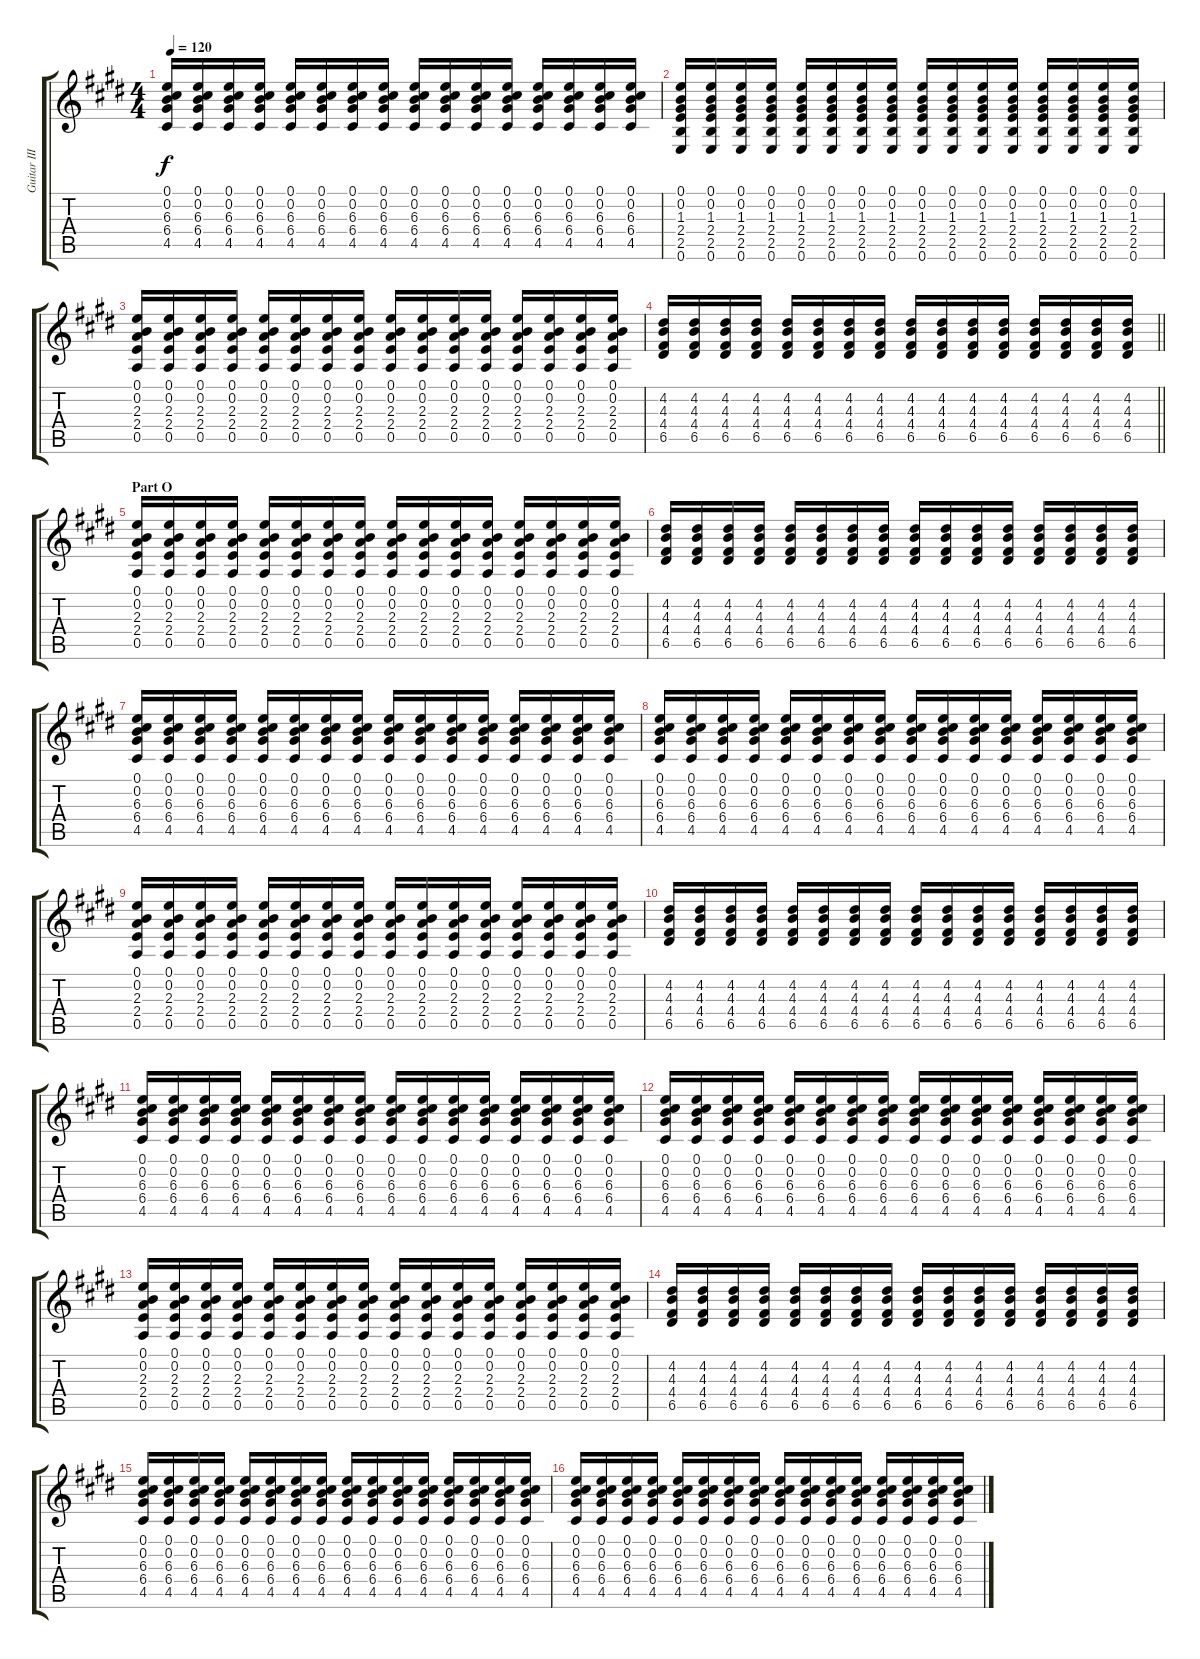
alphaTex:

\track ("Guitar III (Inoran)" "Guitar III") {instrument distortionguitar}
\staff {score tabs}
\tuning (E4 B3 G3 D3 A2 E2) {hide}
\ts (4 4)
\tempo 120
\clef g2
\ks e
(0.1 0.2 6.3 6.4 4.5).16{dy f} (0.1 0.2 6.3 6.4 4.5).16 (0.1 0.2 6.3 6.4 4.5).16 (0.1 0.2 6.3 6.4 4.5).16 (0.1 0.2 6.3 6.4 4.5).16 (0.1 0.2 6.3 6.4 4.5).16 (0.1 0.2 6.3 6.4 4.5).16 (0.1 0.2 6.3 6.4 4.5).16 (0.1 0.2 6.3 6.4 4.5).16 (0.1 0.2 6.3 6.4 4.5).16 (0.1 0.2 6.3 6.4 4.5).16 (0.1 0.2 6.3 6.4 4.5).16 (0.1 0.2 6.3 6.4 4.5).16 (0.1 0.2 6.3 6.4 4.5).16 (0.1 0.2 6.3 6.4 4.5).16 (0.1 0.2 6.3 6.4 4.5).16 |
(0.1 0.2 1.3 2.4 2.5 0.6).16 (0.1 0.2 1.3 2.4 2.5 0.6).16 (0.1 0.2 1.3 2.4 2.5 0.6).16 (0.1 0.2 1.3 2.4 2.5 0.6).16 (0.1 0.2 1.3 2.4 2.5 0.6).16 (0.1 0.2 1.3 2.4 2.5 0.6).16 (0.1 0.2 1.3 2.4 2.5 0.6).16 (0.1 0.2 1.3 2.4 2.5 0.6).16 (0.1 0.2 1.3 2.4 2.5 0.6).16 (0.1 0.2 1.3 2.4 2.5 0.6).16 (0.1 0.2 1.3 2.4 2.5 0.6).16 (0.1 0.2 1.3 2.4 2.5 0.6).16 (0.1 0.2 1.3 2.4 2.5 0.6).16 (0.1 0.2 1.3 2.4 2.5 0.6).16 (0.1 0.2 1.3 2.4 2.5 0.6).16 (0.1 0.2 1.3 2.4 2.5 0.6).16 |
(0.1 0.2 2.3 2.4 0.5).16 (0.1 0.2 2.3 2.4 0.5).16 (0.1 0.2 2.3 2.4 0.5).16 (0.1 0.2 2.3 2.4 0.5).16 (0.1 0.2 2.3 2.4 0.5).16 (0.1 0.2 2.3 2.4 0.5).16 (0.1 0.2 2.3 2.4 0.5).16 (0.1 0.2 2.3 2.4 0.5).16 (0.1 0.2 2.3 2.4 0.5).16 (0.1 0.2 2.3 2.4 0.5).16 (0.1 0.2 2.3 2.4 0.5).16 (0.1 0.2 2.3 2.4 0.5).16 (0.1 0.2 2.3 2.4 0.5).16 (0.1 0.2 2.3 2.4 0.5).16 (0.1 0.2 2.3 2.4 0.5).16 (0.1 0.2 2.3 2.4 0.5).16 |
\barLineRight lightlight
(4.2 4.3 4.4 6.5).16 (4.2 4.3 4.4 6.5).16 (4.2 4.3 4.4 6.5).16 (4.2 4.3 4.4 6.5).16 (4.2 4.3 4.4 6.5).16 (4.2 4.3 4.4 6.5).16 (4.2 4.3 4.4 6.5).16 (4.2 4.3 4.4 6.5).16 (4.2 4.3 4.4 6.5).16 (4.2 4.3 4.4 6.5).16 (4.2 4.3 4.4 6.5).16 (4.2 4.3 4.4 6.5).16 (4.2 4.3 4.4 6.5).16 (4.2 4.3 4.4 6.5).16 (4.2 4.3 4.4 6.5).16 (4.2 4.3 4.4 6.5).16 |
\section ("" "Part O")
(0.1 0.2 2.3 2.4 0.5).16 (0.1 0.2 2.3 2.4 0.5).16 (0.1 0.2 2.3 2.4 0.5).16 (0.1 0.2 2.3 2.4 0.5).16 (0.1 0.2 2.3 2.4 0.5).16 (0.1 0.2 2.3 2.4 0.5).16 (0.1 0.2 2.3 2.4 0.5).16 (0.1 0.2 2.3 2.4 0.5).16 (0.1 0.2 2.3 2.4 0.5).16 (0.1 0.2 2.3 2.4 0.5).16 (0.1 0.2 2.3 2.4 0.5).16 (0.1 0.2 2.3 2.4 0.5).16 (0.1 0.2 2.3 2.4 0.5).16 (0.1 0.2 2.3 2.4 0.5).16 (0.1 0.2 2.3 2.4 0.5).16 (0.1 0.2 2.3 2.4 0.5).16 |
(4.2 4.3 4.4 6.5).16 (4.2 4.3 4.4 6.5).16 (4.2 4.3 4.4 6.5).16 (4.2 4.3 4.4 6.5).16 (4.2 4.3 4.4 6.5).16 (4.2 4.3 4.4 6.5).16 (4.2 4.3 4.4 6.5).16 (4.2 4.3 4.4 6.5).16 (4.2 4.3 4.4 6.5).16 (4.2 4.3 4.4 6.5).16 (4.2 4.3 4.4 6.5).16 (4.2 4.3 4.4 6.5).16 (4.2 4.3 4.4 6.5).16 (4.2 4.3 4.4 6.5).16 (4.2 4.3 4.4 6.5).16 (4.2 4.3 4.4 6.5).16 |
(0.1 0.2 6.3 6.4 4.5).16 (0.1 0.2 6.3 6.4 4.5).16 (0.1 0.2 6.3 6.4 4.5).16 (0.1 0.2 6.3 6.4 4.5).16 (0.1 0.2 6.3 6.4 4.5).16 (0.1 0.2 6.3 6.4 4.5).16 (0.1 0.2 6.3 6.4 4.5).16 (0.1 0.2 6.3 6.4 4.5).16 (0.1 0.2 6.3 6.4 4.5).16 (0.1 0.2 6.3 6.4 4.5).16 (0.1 0.2 6.3 6.4 4.5).16 (0.1 0.2 6.3 6.4 4.5).16 (0.1 0.2 6.3 6.4 4.5).16 (0.1 0.2 6.3 6.4 4.5).16 (0.1 0.2 6.3 6.4 4.5).16 (0.1 0.2 6.3 6.4 4.5).16 |
(0.1 0.2 6.3 6.4 4.5).16 (0.1 0.2 6.3 6.4 4.5).16 (0.1 0.2 6.3 6.4 4.5).16 (0.1 0.2 6.3 6.4 4.5).16 (0.1 0.2 6.3 6.4 4.5).16 (0.1 0.2 6.3 6.4 4.5).16 (0.1 0.2 6.3 6.4 4.5).16 (0.1 0.2 6.3 6.4 4.5).16 (0.1 0.2 6.3 6.4 4.5).16 (0.1 0.2 6.3 6.4 4.5).16 (0.1 0.2 6.3 6.4 4.5).16 (0.1 0.2 6.3 6.4 4.5).16 (0.1 0.2 6.3 6.4 4.5).16 (0.1 0.2 6.3 6.4 4.5).16 (0.1 0.2 6.3 6.4 4.5).16 (0.1 0.2 6.3 6.4 4.5).16 |
(0.1 0.2 2.3 2.4 0.5).16 (0.1 0.2 2.3 2.4 0.5).16 (0.1 0.2 2.3 2.4 0.5).16 (0.1 0.2 2.3 2.4 0.5).16 (0.1 0.2 2.3 2.4 0.5).16 (0.1 0.2 2.3 2.4 0.5).16 (0.1 0.2 2.3 2.4 0.5).16 (0.1 0.2 2.3 2.4 0.5).16 (0.1 0.2 2.3 2.4 0.5).16 (0.1 0.2 2.3 2.4 0.5).16 (0.1 0.2 2.3 2.4 0.5).16 (0.1 0.2 2.3 2.4 0.5).16 (0.1 0.2 2.3 2.4 0.5).16 (0.1 0.2 2.3 2.4 0.5).16 (0.1 0.2 2.3 2.4 0.5).16 (0.1 0.2 2.3 2.4 0.5).16 |
(4.2 4.3 4.4 6.5).16 (4.2 4.3 4.4 6.5).16 (4.2 4.3 4.4 6.5).16 (4.2 4.3 4.4 6.5).16 (4.2 4.3 4.4 6.5).16 (4.2 4.3 4.4 6.5).16 (4.2 4.3 4.4 6.5).16 (4.2 4.3 4.4 6.5).16 (4.2 4.3 4.4 6.5).16 (4.2 4.3 4.4 6.5).16 (4.2 4.3 4.4 6.5).16 (4.2 4.3 4.4 6.5).16 (4.2 4.3 4.4 6.5).16 (4.2 4.3 4.4 6.5).16 (4.2 4.3 4.4 6.5).16 (4.2 4.3 4.4 6.5).16 |
(0.1 0.2 6.3 6.4 4.5).16 (0.1 0.2 6.3 6.4 4.5).16 (0.1 0.2 6.3 6.4 4.5).16 (0.1 0.2 6.3 6.4 4.5).16 (0.1 0.2 6.3 6.4 4.5).16 (0.1 0.2 6.3 6.4 4.5).16 (0.1 0.2 6.3 6.4 4.5).16 (0.1 0.2 6.3 6.4 4.5).16 (0.1 0.2 6.3 6.4 4.5).16 (0.1 0.2 6.3 6.4 4.5).16 (0.1 0.2 6.3 6.4 4.5).16 (0.1 0.2 6.3 6.4 4.5).16 (0.1 0.2 6.3 6.4 4.5).16 (0.1 0.2 6.3 6.4 4.5).16 (0.1 0.2 6.3 6.4 4.5).16 (0.1 0.2 6.3 6.4 4.5).16 |
(0.1 0.2 6.3 6.4 4.5).16 (0.1 0.2 6.3 6.4 4.5).16 (0.1 0.2 6.3 6.4 4.5).16 (0.1 0.2 6.3 6.4 4.5).16 (0.1 0.2 6.3 6.4 4.5).16 (0.1 0.2 6.3 6.4 4.5).16 (0.1 0.2 6.3 6.4 4.5).16 (0.1 0.2 6.3 6.4 4.5).16 (0.1 0.2 6.3 6.4 4.5).16 (0.1 0.2 6.3 6.4 4.5).16 (0.1 0.2 6.3 6.4 4.5).16 (0.1 0.2 6.3 6.4 4.5).16 (0.1 0.2 6.3 6.4 4.5).16 (0.1 0.2 6.3 6.4 4.5).16 (0.1 0.2 6.3 6.4 4.5).16 (0.1 0.2 6.3 6.4 4.5).16 |
(0.1 0.2 2.3 2.4 0.5).16 (0.1 0.2 2.3 2.4 0.5).16 (0.1 0.2 2.3 2.4 0.5).16 (0.1 0.2 2.3 2.4 0.5).16 (0.1 0.2 2.3 2.4 0.5).16 (0.1 0.2 2.3 2.4 0.5).16 (0.1 0.2 2.3 2.4 0.5).16 (0.1 0.2 2.3 2.4 0.5).16 (0.1 0.2 2.3 2.4 0.5).16 (0.1 0.2 2.3 2.4 0.5).16 (0.1 0.2 2.3 2.4 0.5).16 (0.1 0.2 2.3 2.4 0.5).16 (0.1 0.2 2.3 2.4 0.5).16 (0.1 0.2 2.3 2.4 0.5).16 (0.1 0.2 2.3 2.4 0.5).16 (0.1 0.2 2.3 2.4 0.5).16 |
(4.2 4.3 4.4 6.5).16 (4.2 4.3 4.4 6.5).16 (4.2 4.3 4.4 6.5).16 (4.2 4.3 4.4 6.5).16 (4.2 4.3 4.4 6.5).16 (4.2 4.3 4.4 6.5).16 (4.2 4.3 4.4 6.5).16 (4.2 4.3 4.4 6.5).16 (4.2 4.3 4.4 6.5).16 (4.2 4.3 4.4 6.5).16 (4.2 4.3 4.4 6.5).16 (4.2 4.3 4.4 6.5).16 (4.2 4.3 4.4 6.5).16 (4.2 4.3 4.4 6.5).16 (4.2 4.3 4.4 6.5).16 (4.2 4.3 4.4 6.5).16 |
(0.1 0.2 6.3 6.4 4.5).16 (0.1 0.2 6.3 6.4 4.5).16 (0.1 0.2 6.3 6.4 4.5).16 (0.1 0.2 6.3 6.4 4.5).16 (0.1 0.2 6.3 6.4 4.5).16 (0.1 0.2 6.3 6.4 4.5).16 (0.1 0.2 6.3 6.4 4.5).16 (0.1 0.2 6.3 6.4 4.5).16 (0.1 0.2 6.3 6.4 4.5).16 (0.1 0.2 6.3 6.4 4.5).16 (0.1 0.2 6.3 6.4 4.5).16 (0.1 0.2 6.3 6.4 4.5).16 (0.1 0.2 6.3 6.4 4.5).16 (0.1 0.2 6.3 6.4 4.5).16 (0.1 0.2 6.3 6.4 4.5).16 (0.1 0.2 6.3 6.4 4.5).16 |
(0.1 0.2 6.3 6.4 4.5).16 (0.1 0.2 6.3 6.4 4.5).16 (0.1 0.2 6.3 6.4 4.5).16 (0.1 0.2 6.3 6.4 4.5).16 (0.1 0.2 6.3 6.4 4.5).16 (0.1 0.2 6.3 6.4 4.5).16 (0.1 0.2 6.3 6.4 4.5).16 (0.1 0.2 6.3 6.4 4.5).16 (0.1 0.2 6.3 6.4 4.5).16 (0.1 0.2 6.3 6.4 4.5).16 (0.1 0.2 6.3 6.4 4.5).16 (0.1 0.2 6.3 6.4 4.5).16 (0.1 0.2 6.3 6.4 4.5).16 (0.1 0.2 6.3 6.4 4.5).16 (0.1 0.2 6.3 6.4 4.5).16 (0.1 0.2 6.3 6.4 4.5).16
